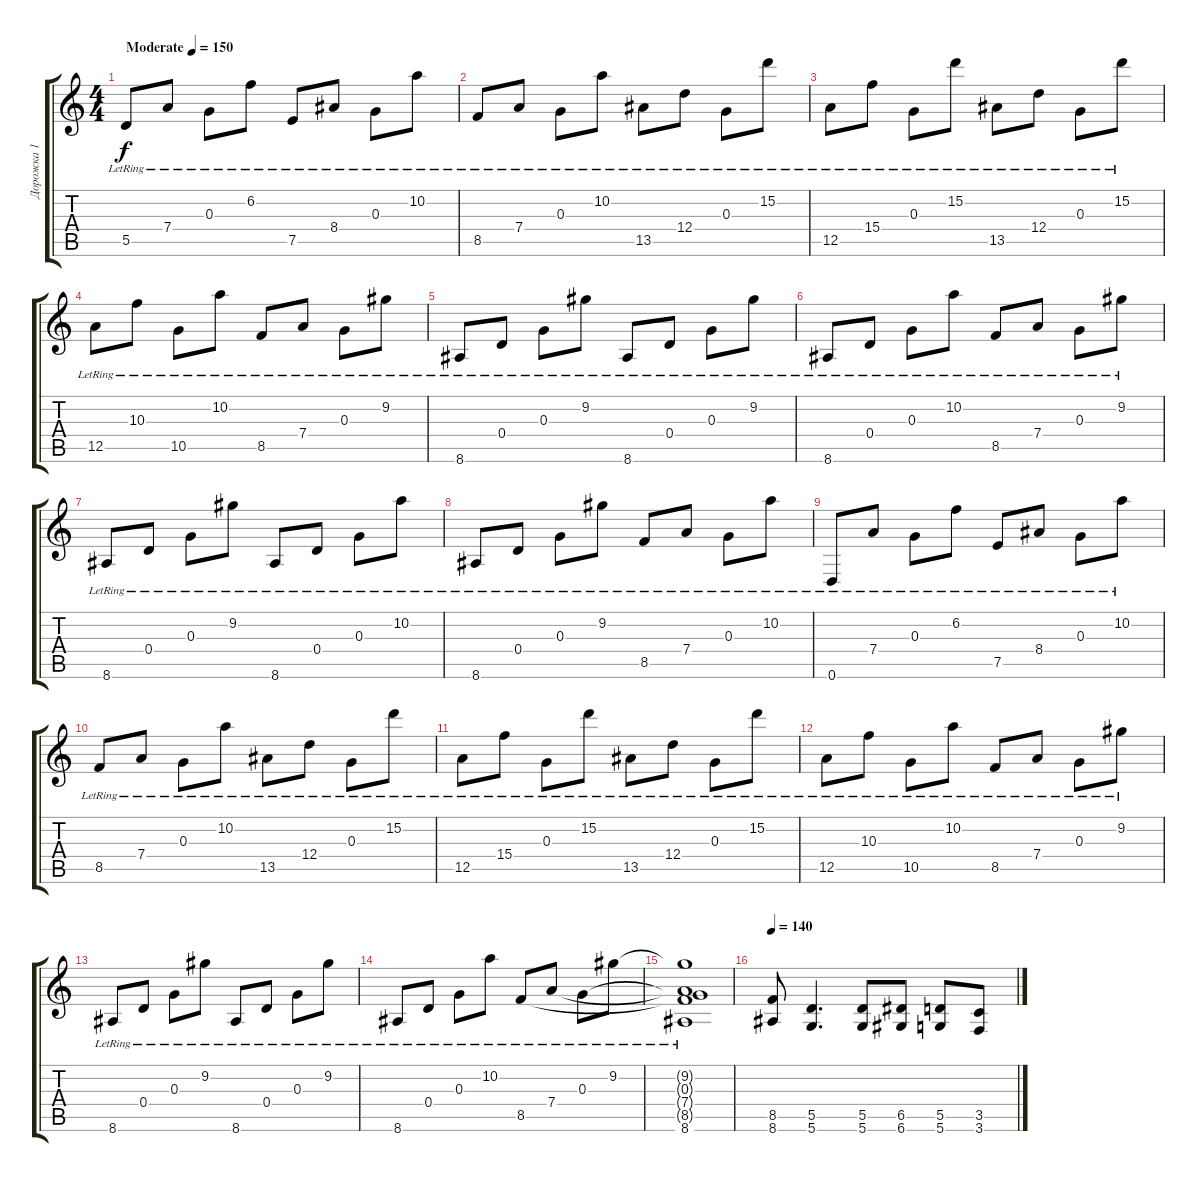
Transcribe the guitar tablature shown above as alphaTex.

\track ("Дорожка 1" "Дорожка 1") {instrument electricguitarclean}
\staff {score tabs}
\tuning (E4 B3 G3 D3 A2 D2) {hide}
\ts (4 4)
\tempo (150 "Moderate")
\clef g2
\ks c
5.5{lr}.8{dy f instrument electricguitarclean} 7.4{lr}.8 0.3{lr}.8 6.2{lr}.8 7.5{lr}.8 8.4{lr}.8 0.3{lr}.8 10.2{lr}.8 |
8.5{lr}.8 7.4{lr}.8 0.3{lr}.8 10.2{lr}.8 13.5{lr}.8 12.4{lr}.8 0.3{lr}.8 15.2{lr}.8 |
12.5{lr}.8 15.4{lr}.8 0.3{lr}.8 15.2{lr}.8 13.5{lr}.8 12.4{lr}.8 0.3{lr}.8 15.2{lr}.8 |
12.5{lr}.8 10.3{lr}.8 10.5{lr}.8 10.2{lr}.8 8.5{lr}.8 7.4{lr}.8 0.3{lr}.8 9.2{lr}.8 |
8.6{lr}.8 0.4{lr}.8 0.3{lr}.8 9.2{lr}.8 8.6{lr}.8 0.4{lr}.8 0.3{lr}.8 9.2{lr}.8 |
8.6{lr}.8 0.4{lr}.8 0.3{lr}.8 10.2{lr}.8 8.5{lr}.8 7.4{lr}.8 0.3{lr}.8 9.2{lr}.8 |
8.6{lr}.8 0.4{lr}.8 0.3{lr}.8 9.2{lr}.8 8.6{lr}.8 0.4{lr}.8 0.3{lr}.8 10.2{lr}.8 |
8.6{lr}.8 0.4{lr}.8 0.3{lr}.8 9.2{lr}.8 8.5{lr}.8 7.4{lr}.8 0.3{lr}.8 10.2{lr}.8 |
0.6{lr}.8 7.4{lr}.8 0.3{lr}.8 6.2{lr}.8 7.5{lr}.8 8.4{lr}.8 0.3{lr}.8 10.2{lr}.8 |
8.5{lr}.8 7.4{lr}.8 0.3{lr}.8 10.2{lr}.8 13.5{lr}.8 12.4{lr}.8 0.3{lr}.8 15.2{lr}.8 |
12.5{lr}.8 15.4{lr}.8 0.3{lr}.8 15.2{lr}.8 13.5{lr}.8 12.4{lr}.8 0.3{lr}.8 15.2{lr}.8 |
12.5{lr}.8 10.3{lr}.8 10.5{lr}.8 10.2{lr}.8 8.5{lr}.8 7.4{lr}.8 0.3{lr}.8 9.2{lr}.8 |
8.6{lr}.8 0.4{lr}.8 0.3{lr}.8 9.2{lr}.8 8.6{lr}.8 0.4{lr}.8 0.3{lr}.8 9.2{lr}.8 |
8.6{lr}.8 0.4{lr}.8 0.3{lr}.8 10.2{lr}.8 8.5{lr}.8 7.4{lr}.8 0.3{lr}.8 9.2{lr}.8 |
(9.2{t} 0.3{t} 7.4{t} 8.5{t} 8.6{lr}).1 |
\tempo 140
(8.5 8.6).8{instrument distortionguitar} (5.5 5.6).4{d} (5.5 5.6).8 (6.5 6.6).8 (5.5 5.6).8 (3.5 3.6).8
